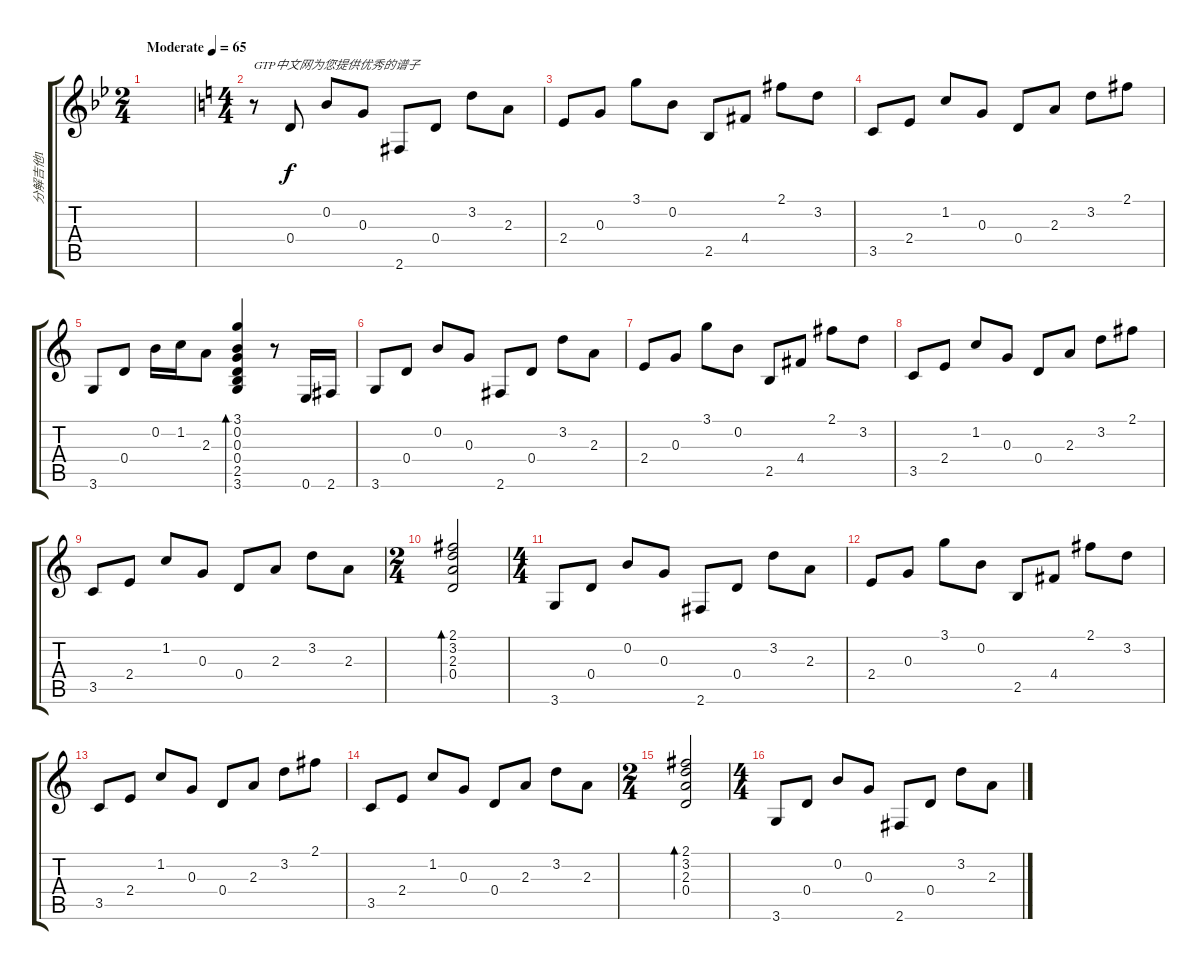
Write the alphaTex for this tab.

\track ("分解吉他1" "分解吉他1") {instrument acousticguitarsteel}
\staff {score tabs}
\tuning (E4 B3 G3 D3 A2 E2) {hide}
\ts (2 4)
\tempo (65 "Moderate")
\clef g2
\ks bb
|
\ts (4 4)
\ks c
r.8{txt "GTP中文网为您提供优秀的谱子"} 0.4.8 0.2.8 0.3.8 2.6.8 0.4.8 3.2.8 2.3.8 |
2.4.8 0.3.8 3.1.8 0.2.8 2.5.8 4.4.8 2.1.8 3.2.8 |
3.5.8 2.4.8 1.2.8 0.3.8 0.4.8 2.3.8 3.2.8 2.1.8 |
3.6.8 0.4.8 0.2.16 1.2.16 2.3.8 (3.1 0.2 0.3 0.4 2.5 3.6).4{bd 120} r.8 0.6.16 2.6.16 |
3.6.8 0.4.8 0.2.8 0.3.8 2.6.8 0.4.8 3.2.8 2.3.8 |
2.4.8 0.3.8 3.1.8 0.2.8 2.5.8 4.4.8 2.1.8 3.2.8 |
3.5.8 2.4.8 1.2.8 0.3.8 0.4.8 2.3.8 3.2.8 2.1.8 |
3.5.8 2.4.8 1.2.8 0.3.8 0.4.8 2.3.8 3.2.8 2.3.8 |
\ts (2 4)
(2.1 3.2 2.3 0.4).2{bd 30} |
\ts (4 4)
3.6.8 0.4.8 0.2.8 0.3.8 2.6.8 0.4.8 3.2.8 2.3.8 |
2.4.8 0.3.8 3.1.8 0.2.8 2.5.8 4.4.8 2.1.8 3.2.8 |
3.5.8 2.4.8 1.2.8 0.3.8 0.4.8 2.3.8 3.2.8 2.1.8 |
3.5.8 2.4.8 1.2.8 0.3.8 0.4.8 2.3.8 3.2.8 2.3.8 |
\ts (2 4)
(2.1 3.2 2.3 0.4).2{bd 30} |
\ts (4 4)
3.6.8 0.4.8 0.2.8 0.3.8 2.6.8 0.4.8 3.2.8 2.3.8
